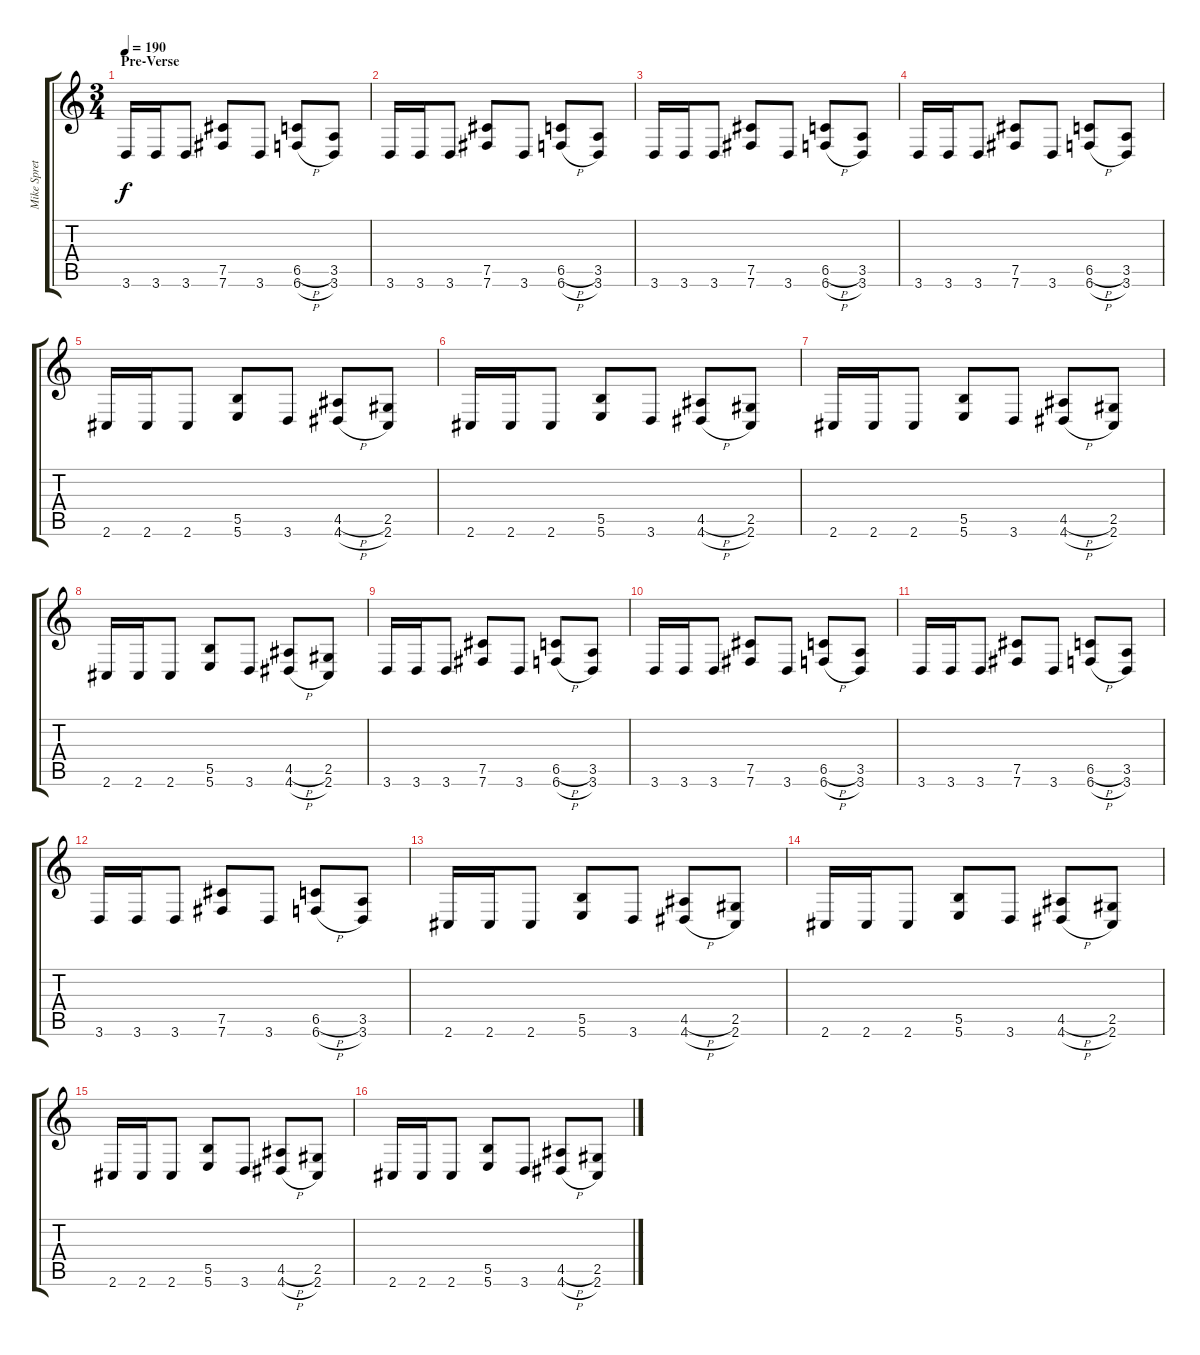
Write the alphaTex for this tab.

\track ("Mike Spretzer (Distortion Guitar)" "Mike Spret") {instrument distortionguitar}
\staff {score tabs}
\tuning (Db4 Ab3 E3 B2 Gb2 B1) {hide}
\ts (3 4)
\section ("" "Pre-Verse")
\tempo 190
\clef g2
\ks c
3.6.16{dy f} 3.6.16 3.6.8 (7.5 7.6).8 3.6.8 (6.5{h} 6.6{h}).8 (3.5 3.6).8 |
3.6.16 3.6.16 3.6.8 (7.5 7.6).8 3.6.8 (6.5{h} 6.6{h}).8 (3.5 3.6).8 |
3.6.16 3.6.16 3.6.8 (7.5 7.6).8 3.6.8 (6.5{h} 6.6{h}).8 (3.5 3.6).8 |
3.6.16 3.6.16 3.6.8 (7.5 7.6).8 3.6.8 (6.5{h} 6.6{h}).8 (3.5 3.6).8 |
2.6.16 2.6.16 2.6.8 (5.5 5.6).8 3.6.8 (4.5{h} 4.6{h}).8 (2.5 2.6).8 |
2.6.16 2.6.16 2.6.8 (5.5 5.6).8 3.6.8 (4.5{h} 4.6{h}).8 (2.5 2.6).8 |
2.6.16 2.6.16 2.6.8 (5.5 5.6).8 3.6.8 (4.5{h} 4.6{h}).8 (2.5 2.6).8 |
2.6.16 2.6.16 2.6.8 (5.5 5.6).8 3.6.8 (4.5{h} 4.6{h}).8 (2.5 2.6).8 |
3.6.16 3.6.16 3.6.8 (7.5 7.6).8 3.6.8 (6.5{h} 6.6{h}).8 (3.5 3.6).8 |
3.6.16 3.6.16 3.6.8 (7.5 7.6).8 3.6.8 (6.5{h} 6.6{h}).8 (3.5 3.6).8 |
3.6.16 3.6.16 3.6.8 (7.5 7.6).8 3.6.8 (6.5{h} 6.6{h}).8 (3.5 3.6).8 |
3.6.16 3.6.16 3.6.8 (7.5 7.6).8 3.6.8 (6.5{h} 6.6{h}).8 (3.5 3.6).8 |
2.6.16 2.6.16 2.6.8 (5.5 5.6).8 3.6.8 (4.5{h} 4.6{h}).8 (2.5 2.6).8 |
2.6.16 2.6.16 2.6.8 (5.5 5.6).8 3.6.8 (4.5{h} 4.6{h}).8 (2.5 2.6).8 |
2.6.16 2.6.16 2.6.8 (5.5 5.6).8 3.6.8 (4.5{h} 4.6{h}).8 (2.5 2.6).8 |
2.6.16 2.6.16 2.6.8 (5.5 5.6).8 3.6.8 (4.5{h} 4.6{h}).8 (2.5 2.6).8
